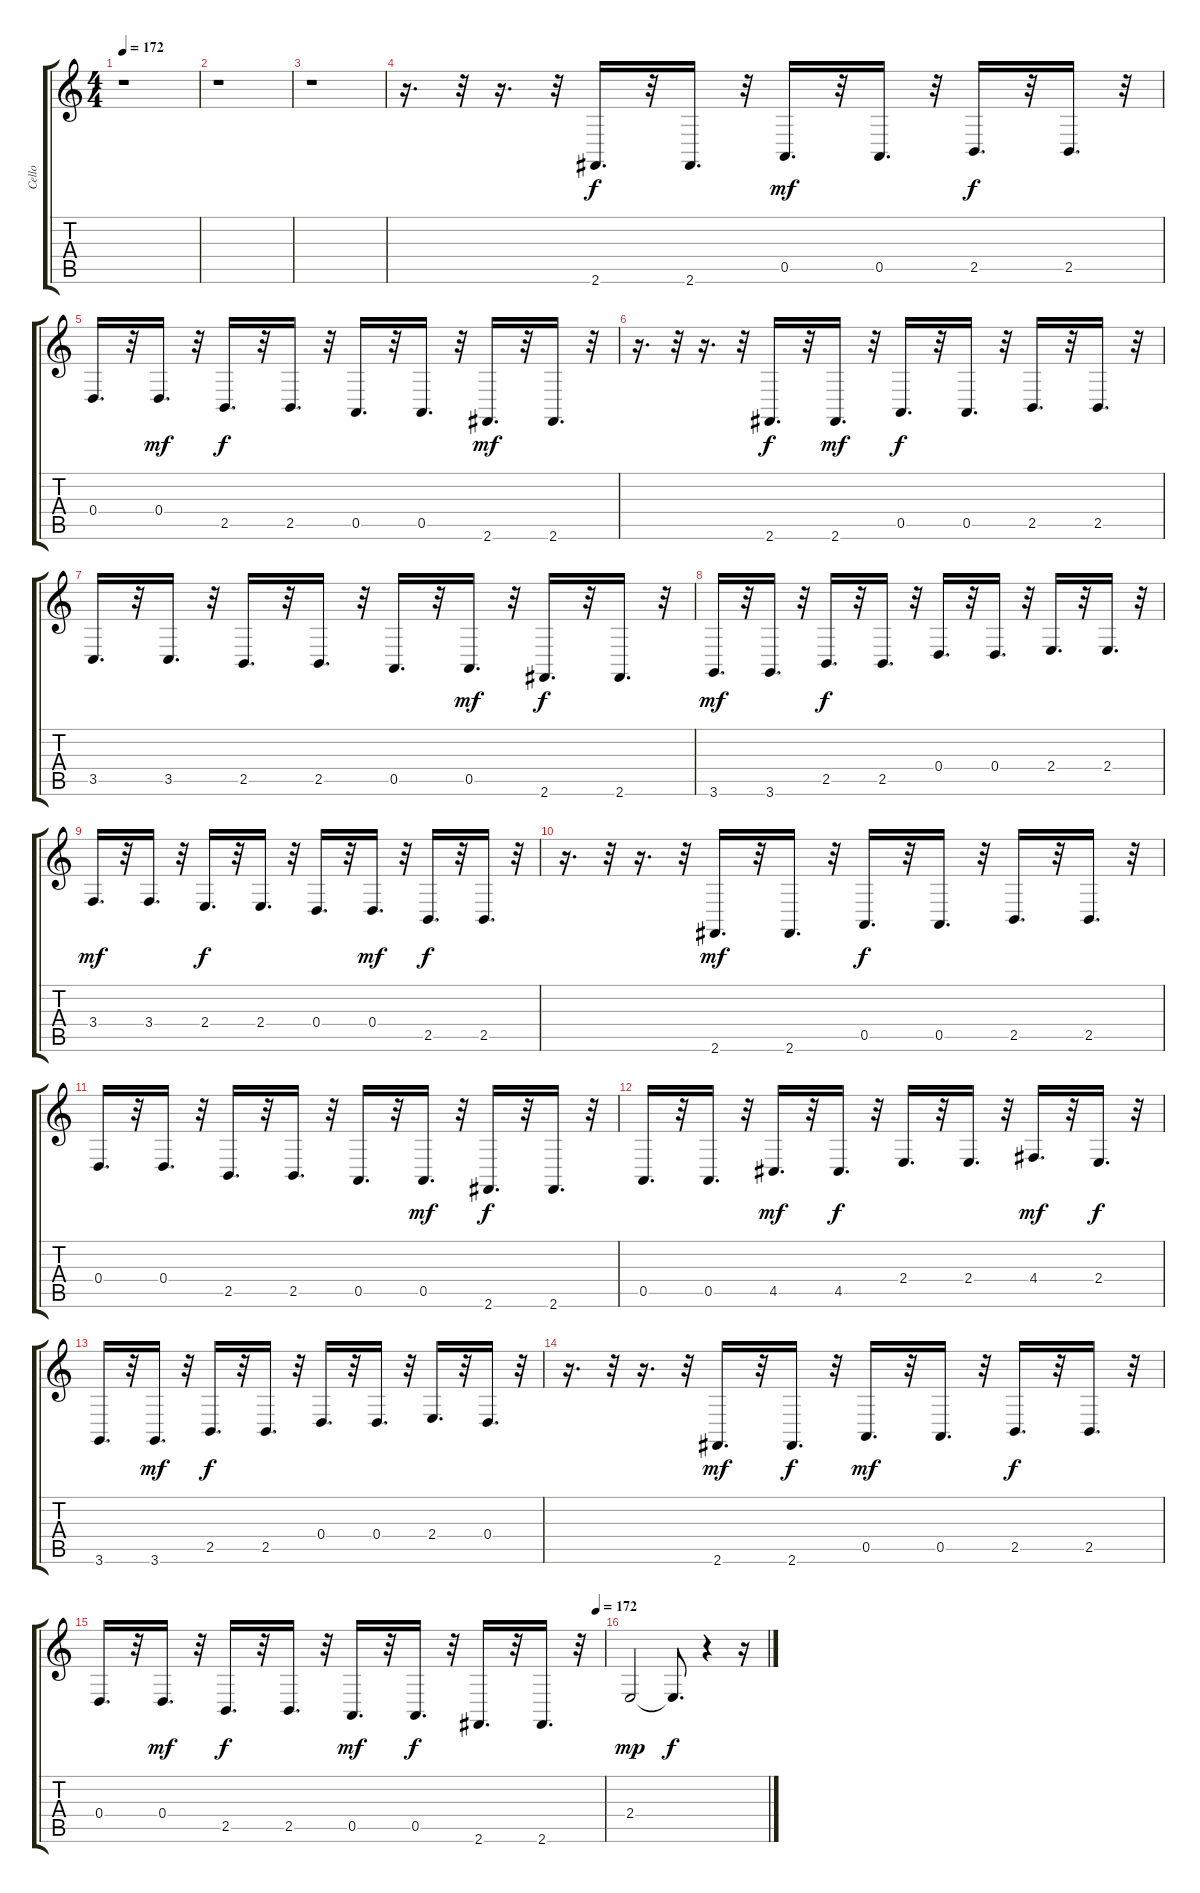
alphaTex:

\track ("Cello" "Cello") {instrument cello}
\staff {score tabs}
\tuning (E4 B3 G3 D3 A2 E2) {hide}
\ts (4 4)
\tempo 172
\clef g2
\ks c
r.1{dy f} |
r.1 |
r.1 |
r.16{d} r.32 r.16{d} r.32 2.6.16{d} r.32 2.6.16{d} r.32 0.5.16{d dy mf} r.32 0.5.16{d} r.32 2.5.16{d dy f} r.32 2.5.16{d} r.32 |
0.4.16{d} r.32 0.4.16{d dy mf} r.32 2.5.16{d dy f} r.32 2.5.16{d} r.32 0.5.16{d} r.32 0.5.16{d} r.32 2.6.16{d dy mf} r.32 2.6.16{d} r.32 |
r.16{d} r.32 r.16{d} r.32 2.6.16{d dy f} r.32 2.6.16{d dy mf} r.32 0.5.16{d dy f} r.32 0.5.16{d} r.32 2.5.16{d} r.32 2.5.16{d} r.32 |
3.5.16{d} r.32 3.5.16{d} r.32 2.5.16{d} r.32 2.5.16{d} r.32 0.5.16{d} r.32 0.5.16{d dy mf} r.32 2.6.16{d dy f} r.32 2.6.16{d} r.32 |
3.6.16{d dy mf} r.32 3.6.16{d} r.32 2.5.16{d dy f} r.32 2.5.16{d} r.32 0.4.16{d} r.32 0.4.16{d} r.32 2.4.16{d} r.32 2.4.16{d} r.32 |
3.4.16{d dy mf} r.32 3.4.16{d} r.32 2.4.16{d dy f} r.32 2.4.16{d} r.32 0.4.16{d} r.32 0.4.16{d dy mf} r.32 2.5.16{d dy f} r.32 2.5.16{d} r.32 |
r.16{d} r.32 r.16{d} r.32 2.6.16{d dy mf} r.32 2.6.16{d} r.32 0.5.16{d dy f} r.32 0.5.16{d} r.32 2.5.16{d} r.32 2.5.16{d} r.32 |
0.4.16{d} r.32 0.4.16{d} r.32 2.5.16{d} r.32 2.5.16{d} r.32 0.5.16{d} r.32 0.5.16{d dy mf} r.32 2.6.16{d dy f} r.32 2.6.16{d} r.32 |
0.5.16{d} r.32 0.5.16{d} r.32 4.5.16{d dy mf} r.32 4.5.16{d dy f} r.32 2.4.16{d} r.32 2.4.16{d} r.32 4.4.16{d dy mf} r.32 2.4.16{d dy f} r.32 |
3.6.16{d} r.32 3.6.16{d dy mf} r.32 2.5.16{d dy f} r.32 2.5.16{d} r.32 0.4.16{d} r.32 0.4.16{d} r.32 2.4.16{d} r.32 0.4.16{d} r.32 |
r.16{d} r.32 r.16{d} r.32 2.6.16{d dy mf} r.32 2.6.16{d dy f} r.32 0.5.16{d dy mf} r.32 0.5.16{d} r.32 2.5.16{d dy f} r.32 2.5.16{d} r.32 |
\tempo (172 0.984375)
0.4.16{d} r.32 0.4.16{d dy mf} r.32 2.5.16{d dy f} r.32 2.5.16{d} r.32 0.5.16{d dy mf} r.32 0.5.16{d dy f} r.32 2.6.16{d} r.32 2.6.16{d} r.32 |
2.4.2{dy mp} 2.4{t}.8{d dy f} r.4 r.16
